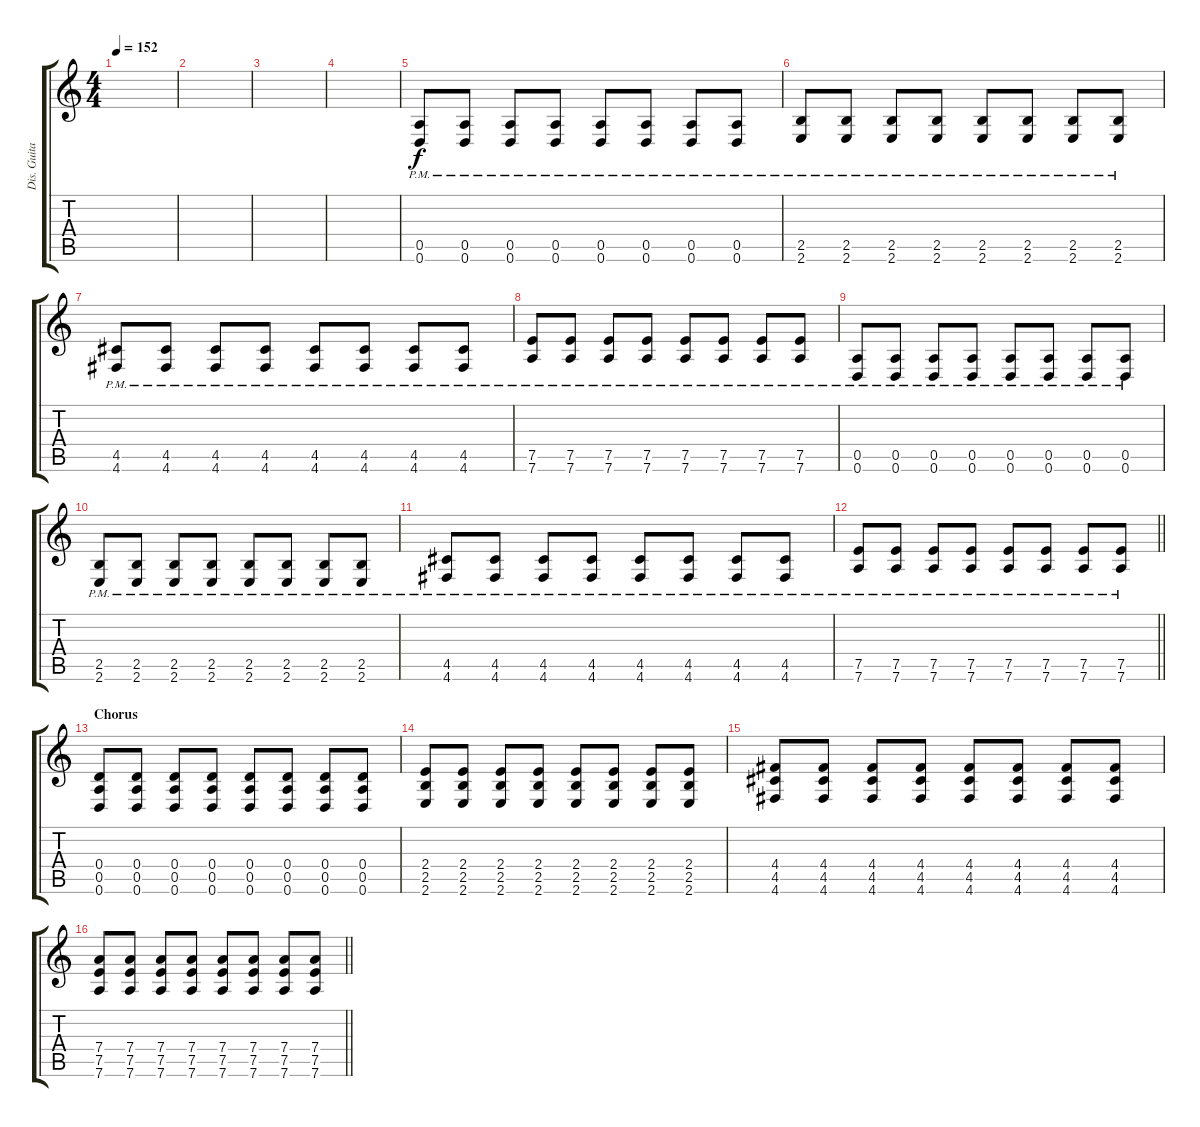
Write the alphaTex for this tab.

\track ("Dis. Guitar" "Dis. Guita") {instrument distortionguitar}
\staff {score tabs}
\tuning (E4 B3 G3 D3 A2 D2) {hide}
\ts (4 4)
\tempo 152
\clef g2
\ks c
|
|
|
|
(0.5{pm} 0.6{pm}).8 (0.5{pm} 0.6{pm}).8 (0.5{pm} 0.6{pm}).8 (0.5{pm} 0.6{pm}).8 (0.5{pm} 0.6{pm}).8 (0.5{pm} 0.6{pm}).8 (0.5{pm} 0.6{pm}).8 (0.5{pm} 0.6{pm}).8 |
(2.5{pm} 2.6{pm}).8 (2.5{pm} 2.6{pm}).8 (2.5{pm} 2.6{pm}).8 (2.5{pm} 2.6{pm}).8 (2.5{pm} 2.6{pm}).8 (2.5{pm} 2.6{pm}).8 (2.5{pm} 2.6{pm}).8 (2.5{pm} 2.6{pm}).8 |
(4.5{pm} 4.6{pm}).8 (4.5{pm} 4.6{pm}).8 (4.5{pm} 4.6{pm}).8 (4.5{pm} 4.6{pm}).8 (4.5{pm} 4.6{pm}).8 (4.5{pm} 4.6{pm}).8 (4.5{pm} 4.6{pm}).8 (4.5{pm} 4.6{pm}).8 |
(7.5{pm} 7.6{pm}).8 (7.5{pm} 7.6{pm}).8 (7.5{pm} 7.6{pm}).8 (7.5{pm} 7.6{pm}).8 (7.5{pm} 7.6{pm}).8 (7.5{pm} 7.6{pm}).8 (7.5{pm} 7.6{pm}).8 (7.5{pm} 7.6{pm}).8 |
(0.5{pm} 0.6{pm}).8 (0.5{pm} 0.6{pm}).8 (0.5{pm} 0.6{pm}).8 (0.5{pm} 0.6{pm}).8 (0.5{pm} 0.6{pm}).8 (0.5{pm} 0.6{pm}).8 (0.5{pm} 0.6{pm}).8 (0.5{pm} 0.6{pm}).8 |
(2.5{pm} 2.6{pm}).8 (2.5{pm} 2.6{pm}).8 (2.5{pm} 2.6{pm}).8 (2.5{pm} 2.6{pm}).8 (2.5{pm} 2.6{pm}).8 (2.5{pm} 2.6{pm}).8 (2.5{pm} 2.6{pm}).8 (2.5{pm} 2.6{pm}).8 |
(4.5{pm} 4.6{pm}).8 (4.5{pm} 4.6{pm}).8 (4.5{pm} 4.6{pm}).8 (4.5{pm} 4.6{pm}).8 (4.5{pm} 4.6{pm}).8 (4.5{pm} 4.6{pm}).8 (4.5{pm} 4.6{pm}).8 (4.5{pm} 4.6{pm}).8 |
\barLineRight lightlight
(7.5{pm} 7.6{pm}).8 (7.5{pm} 7.6{pm}).8 (7.5{pm} 7.6{pm}).8 (7.5{pm} 7.6{pm}).8 (7.5{pm} 7.6{pm}).8 (7.5{pm} 7.6{pm}).8 (7.5{pm} 7.6{pm}).8 (7.5{pm} 7.6{pm}).8 |
\section ("" "Chorus")
(0.4 0.5 0.6).8 (0.4 0.5 0.6).8 (0.4 0.5 0.6).8 (0.4 0.5 0.6).8 (0.4 0.5 0.6).8 (0.4 0.5 0.6).8 (0.4 0.5 0.6).8 (0.4 0.5 0.6).8 |
(2.4 2.5 2.6).8 (2.4 2.5 2.6).8 (2.4 2.5 2.6).8 (2.4 2.5 2.6).8 (2.4 2.5 2.6).8 (2.4 2.5 2.6).8 (2.4 2.5 2.6).8 (2.4 2.5 2.6).8 |
(4.4 4.5 4.6).8 (4.4 4.5 4.6).8 (4.4 4.5 4.6).8 (4.4 4.5 4.6).8 (4.4 4.5 4.6).8 (4.4 4.5 4.6).8 (4.4 4.5 4.6).8 (4.4 4.5 4.6).8 |
\barLineRight lightlight
(7.4 7.5 7.6).8 (7.4 7.5 7.6).8 (7.4 7.5 7.6).8 (7.4 7.5 7.6).8 (7.4 7.5 7.6).8 (7.4 7.5 7.6).8 (7.4 7.5 7.6).8 (7.4 7.5 7.6).8
